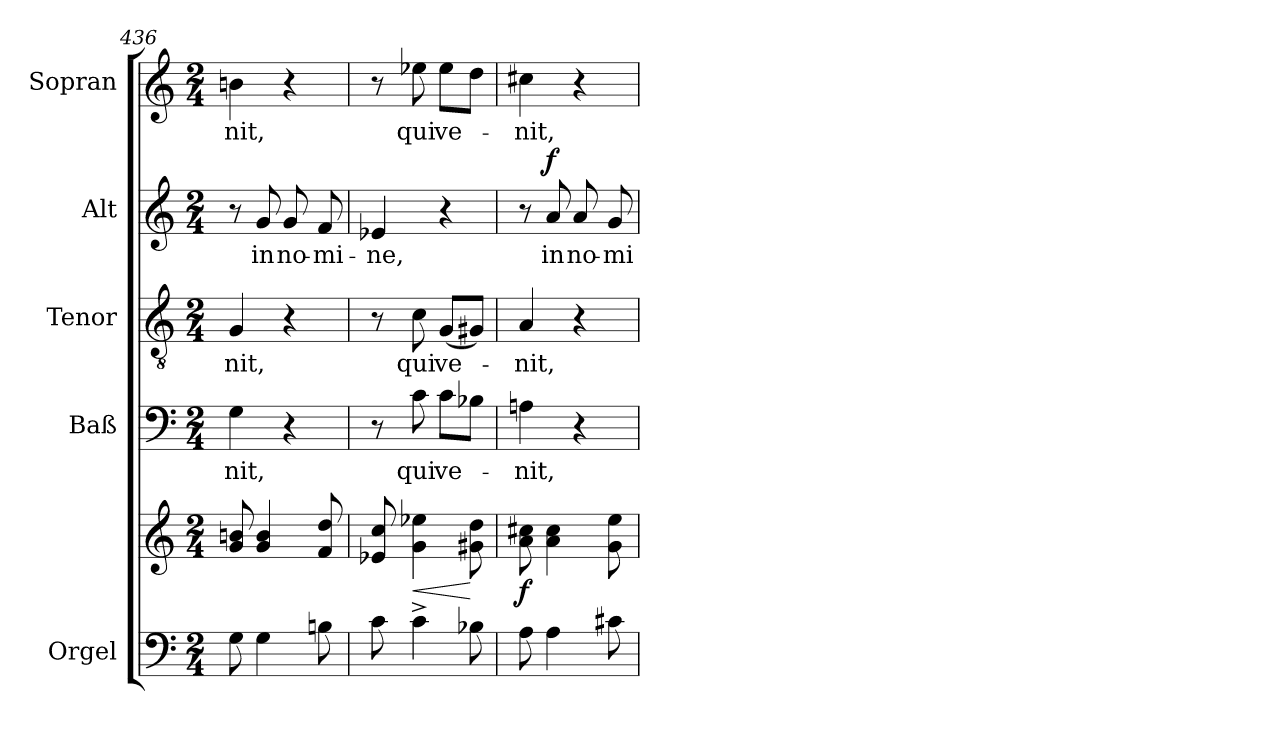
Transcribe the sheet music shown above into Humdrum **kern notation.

**kern	**kern	**dynam	**kern	**text	**kern	**text	**kern	**text	**dynam	**kern	**text
*part5	*part5	*part5	*part4	*part4	*part3	*part3	*part2	*part2	*part2	*part1	*part1
*staff6	*staff5	*staff5/6	*staff4	*staff4	*staff3	*staff3	*staff2	*staff2	*staff2	*staff1	*staff1
*I"Orgel	*	*	*I"Baß	*	*I"Tenor	*	*I"Alt	*	*	*I"Sopran	*
!!LO:LB:g=z
*clefF4	*clefG2	*	*clefF4	*	*clefGv2	*	*clefG2	*	*	*clefG2	*
*k[]	*k[]	*	*k[]	*	*k[]	*	*k[]	*	*	*k[]	*
*C:	*C:	*	*C:	*	*C:	*	*C:	*	*	*C:	*
*M2/4	*M2/4	*	*M2/4	*	*M2/4	*	*M2/4	*	*	*M2/4	*
=436	=436	=436	=436	=436	=436	=436	=436	=436	=436	=436	=436
!	!	!	!	!LO:LY:b	!	!LO:LY:b	!	!	!	!	!LO:LY:b
8G\	8g/ 8bn/	.	4G\	-nit,	4G/	-nit,	8r	.	.	4bn\	-nit,
!	!	!	!	!	!	!	!	!LO:LY:b	!	!	!
4G\	4g/ 4b/	.	.	.	.	.	8g/	in	.	.	.
!	!	!	!	!	!	!	!	!LO:LY:b	!	!	!
.	.	.	4r	.	4r	.	8g/	no-	.	4r	.
!	!	!	!	!	!	!	!	!LO:LY:b	!	!	!
8Bn\	8f/ 8dd/	.	.	.	.	.	8f/	-mi-	.	.	.
=437	=437	=437	=437	=437	=437	=437	=437	=437	=437	=437	=437
!	!	!	!	!	!	!	!	!LO:LY:b	!	!	!
8c\	8e-X/ 8cc/	.	8r	.	8r	.	4e-X/	-ne,	.	8r	.
!	!	!LO:HP:b	!	!LO:LY:b	!	!LO:LY:b	!	!	!	!	!LO:LY:b
4c^>\	4g\ 4ee-X\	<	8c\	qui	8c\	qui	.	.	.	8ee-X\	qui
!	!	!	!	!LO:LY:b	!	!LO:LY:b	!	!	!	!	!LO:LY:b
.	.	.	8c\L	ve-	(<8G/L	ve-	4r	.	.	8ee-\L	ve-
8B-X\	8g#X\ 8dd\	[	8B-X\J	.	8G#X/J)	.	.	.	.	8dd\J	.
=438	=438	=438	=438	=438	=438	=438	=438	=438	=438	=438	=438
!	!	!LO:DY:b	!	!LO:LY:b	!	!LO:LY:b	!	!	!	!	!LO:LY:b
8A\	8a\ 8cc#X\	f	4An\	-nit,	4A/	-nit,	8r	.	.	4cc#X\	-nit,
!	!	!	!	!	!	!	!	!LO:LY:b	!LO:DY:a	!	!
4A\	4a\ 4cc#\	.	.	.	.	.	8a/	in	f	.	.
!	!	!	!	!	!	!	!	!LO:LY:b	!	!	!
.	.	.	4r	.	4r	.	8a/	no-	.	4r	.
!	!	!	!	!	!	!	!	!LO:LY:b	!	!	!
8c#X\	8g\ 8ee\	.	.	.	.	.	8g/	-mi-	.	.	.
=	=	=	=	=	=	=	=	=	=	=	=
*-	*-	*-	*-	*-	*-	*-	*-	*-	*-	*-	*-
